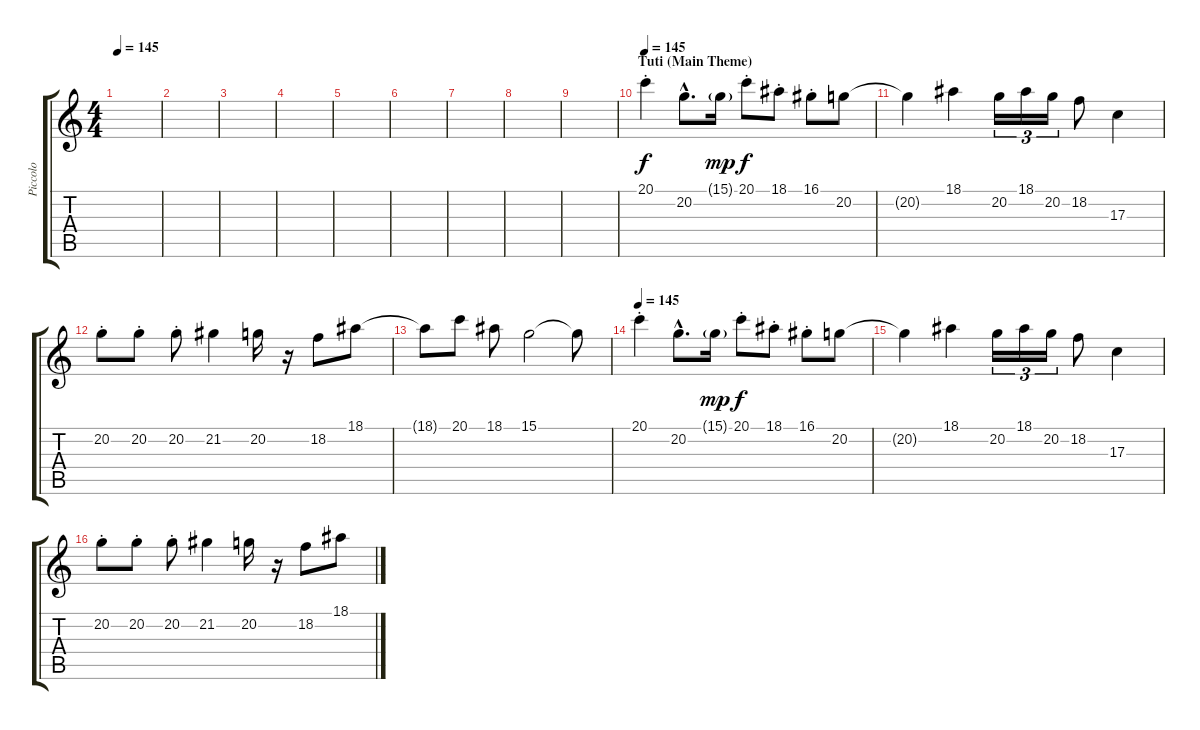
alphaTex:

\track ("Piccolo" "Piccolo") {instrument piccolo}
\staff {score tabs}
\tuning (E4 B3 G3 D3 A2 E2) {hide}
\ts (4 4)
\tempo 145
\clef g2
\ks c
|
|
|
|
|
|
|
|
|
\section ("" "Tuti (Main Theme)")
\tempo 145
20.1{st}.4 20.2{hac}.8{d} 15.1{g}.16{dy mp} 20.1{st}.8{dy f} 18.1{st}.8 16.1{st}.8 20.2.8 |
20.2{t}.4 18.1.4 20.2.16{tu (3 2)} 18.1.16{tu (3 2)} 20.2.16{tu (3 2)} 18.2.8 17.3.4 |
20.2{st}.8 20.2{st}.8 20.2{st}.8 21.2.4 20.2.16 r.16 18.2.8 18.1.8 |
18.1{t}.8 20.1.8 18.1.8 15.1.2 15.1{t}.8 |
\tempo 145
20.1{st}.4 20.2{hac}.8{d} 15.1{g}.16{dy mp} 20.1{st}.8{dy f} 18.1{st}.8 16.1{st}.8 20.2.8 |
20.2{t}.4 18.1.4 20.2.16{tu (3 2)} 18.1.16{tu (3 2)} 20.2.16{tu (3 2)} 18.2.8 17.3.4 |
20.2{st}.8 20.2{st}.8 20.2{st}.8 21.2.4 20.2.16 r.16 18.2.8 18.1.8
